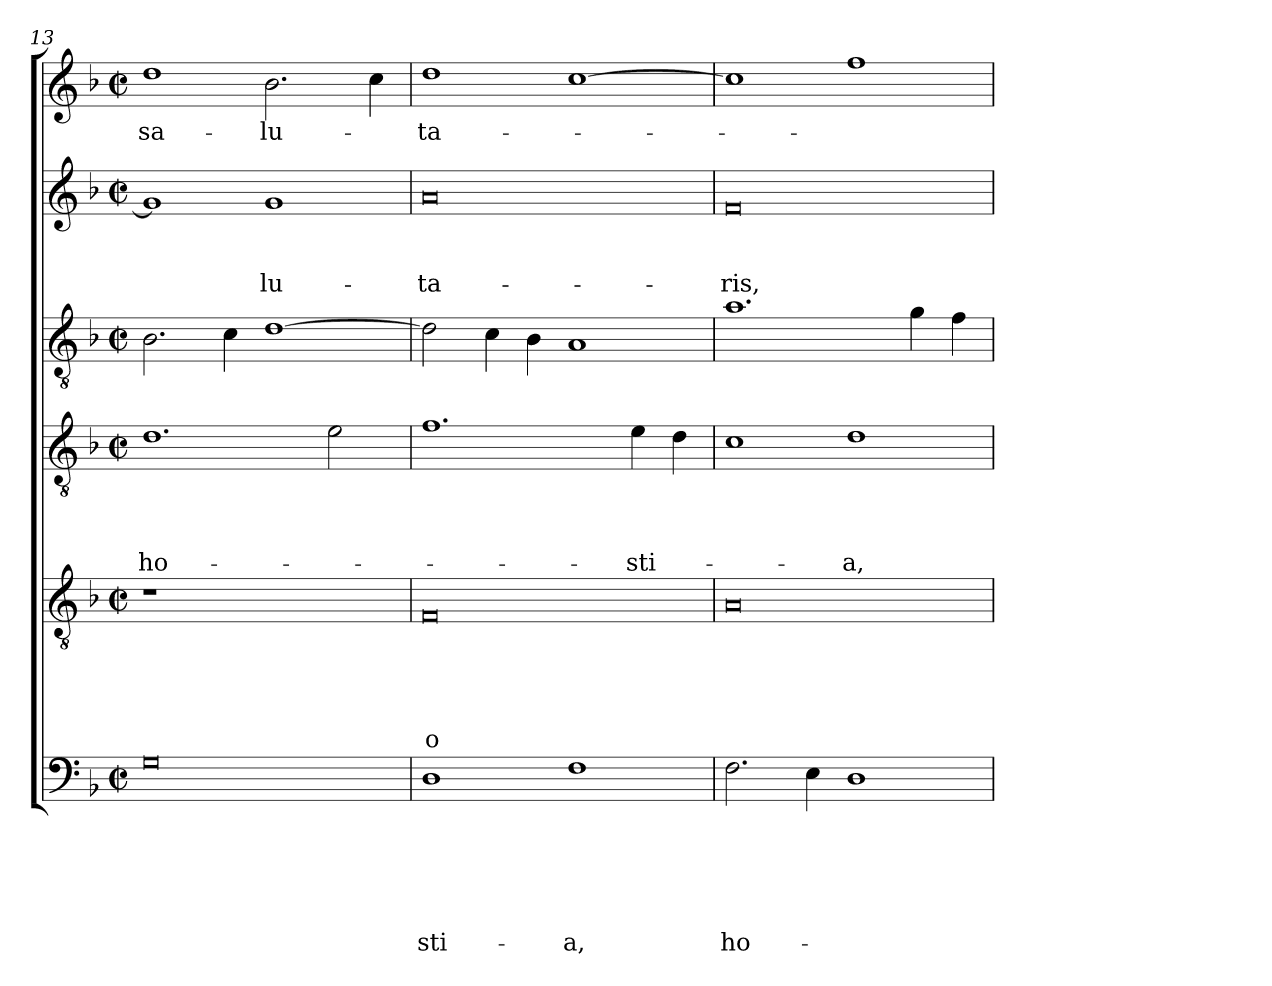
**kern	**text	**text	**text	**text	**text	**text	**kern	**text	**text	**text	**text	**text	**kern	**text	**text	**text	**text	**kern	**kern	**text	**text	**text	**kern	**text
*part6	*part6	*part6	*part6	*part6	*part6	*part6	*part5	*part5	*part5	*part5	*part5	*part5	*part4	*part4	*part4	*part4	*part4	*part3	*part2	*part2	*part2	*part2	*part1	*part1
*staff6	*staff6	*staff6	*staff6	*staff6	*staff6	*staff6	*staff5	*staff5	*staff5	*staff5	*staff5	*staff5	*staff4	*staff4	*staff4	*staff4	*staff4	*staff3	*staff2	*staff2	*staff2	*staff2	*staff1	*staff1
*clefF4	*	*	*	*	*	*	*clefGv2	*	*	*	*	*	*clefGv2	*	*	*	*	*clefGv2	*clefG2	*	*	*	*clefG2	*
*k[b-]	*	*	*	*	*	*	*k[b-]	*	*	*	*	*	*k[b-]	*	*	*	*	*k[b-]	*k[b-]	*	*	*	*k[b-]	*
*F:	*	*	*	*	*	*	*F:	*	*	*	*	*	*F:	*	*	*	*	*F:	*F:	*	*	*	*F:	*
*M2/2	*	*	*	*	*	*	*M2/2	*	*	*	*	*	*M2/2	*	*	*	*	*M2/2	*M2/2	*	*	*	*M2/2	*
*met(c|)	*	*	*	*	*	*	*met(c|)	*	*	*	*	*	*met(c|)	*	*	*	*	*met(c|)	*met(c|)	*	*	*	*met(c|)	*
=13	=13	=13	=13	=13	=13	=13	=13	=13	=13	=13	=13	=13	=13	=13	=13	=13	=13	=13	=13	=13	=13	=13	=13	=13
0G	.	.	.	.	.	.	1r	.	.	.	.	.	1.d	.	.	.	ho-	2.B-\	1g]	.	.	.	1dd	sa-
.	.	.	.	.	.	.	.	.	.	.	.	.	.	.	.	.	.	4c\	.	.	.	.	.	.
.	.	.	.	.	.	.	1ryy	.	.	.	.	.	.	.	.	.	.	[1d	1g	.	.	-lu-	2.b-\	-lu-
.	.	.	.	.	.	.	.	.	.	.	.	.	2e\	.	.	.	.	.	.	.	.	.	.	.
.	.	.	.	.	.	.	.	.	.	.	.	.	.	.	.	.	.	.	.	.	.	.	4cc\	.
=14	=14	=14	=14	=14	=14	=14	=14	=14	=14	=14	=14	=14	=14	=14	=14	=14	=14	=14	=14	=14	=14	=14	=14	=14
1D	.	.	.	.	.	-sti-	0F	.	.	.	.	o	1.f	.	.	.	.	2d\]	0a	.	.	-ta-	1dd	-ta-
.	.	.	.	.	.	.	.	.	.	.	.	.	.	.	.	.	.	4c\	.	.	.	.	.	.
.	.	.	.	.	.	.	.	.	.	.	.	.	.	.	.	.	.	4B-\	.	.	.	.	.	.
1F	.	.	.	.	.	-a,	.	.	.	.	.	.	.	.	.	.	.	1A	.	.	.	.	[1cc	.
.	.	.	.	.	.	.	.	.	.	.	.	.	4e\	.	.	.	-sti-	.	.	.	.	.	.	.
.	.	.	.	.	.	.	.	.	.	.	.	.	4d\	.	.	.	.	.	.	.	.	.	.	.
=15	=15	=15	=15	=15	=15	=15	=15	=15	=15	=15	=15	=15	=15	=15	=15	=15	=15	=15	=15	=15	=15	=15	=15	=15
2.F\	.	.	.	.	.	ho-	0A	.	.	.	.	.	1c	.	.	.	.	1.a	0f	.	.	-ris,	1cc]	.
4E\	.	.	.	.	.	.	.	.	.	.	.	.	.	.	.	.	.	.	.	.	.	.	.	.
1D	.	.	.	.	.	.	.	.	.	.	.	.	1d	.	.	.	-a,	.	.	.	.	.	1ff	.
.	.	.	.	.	.	.	.	.	.	.	.	.	.	.	.	.	.	4g\	.	.	.	.	.	.
.	.	.	.	.	.	.	.	.	.	.	.	.	.	.	.	.	.	4f\	.	.	.	.	.	.
=	=	=	=	=	=	=	=	=	=	=	=	=	=	=	=	=	=	=	=	=	=	=	=	=
*-	*-	*-	*-	*-	*-	*-	*-	*-	*-	*-	*-	*-	*-	*-	*-	*-	*-	*-	*-	*-	*-	*-	*-	*-
